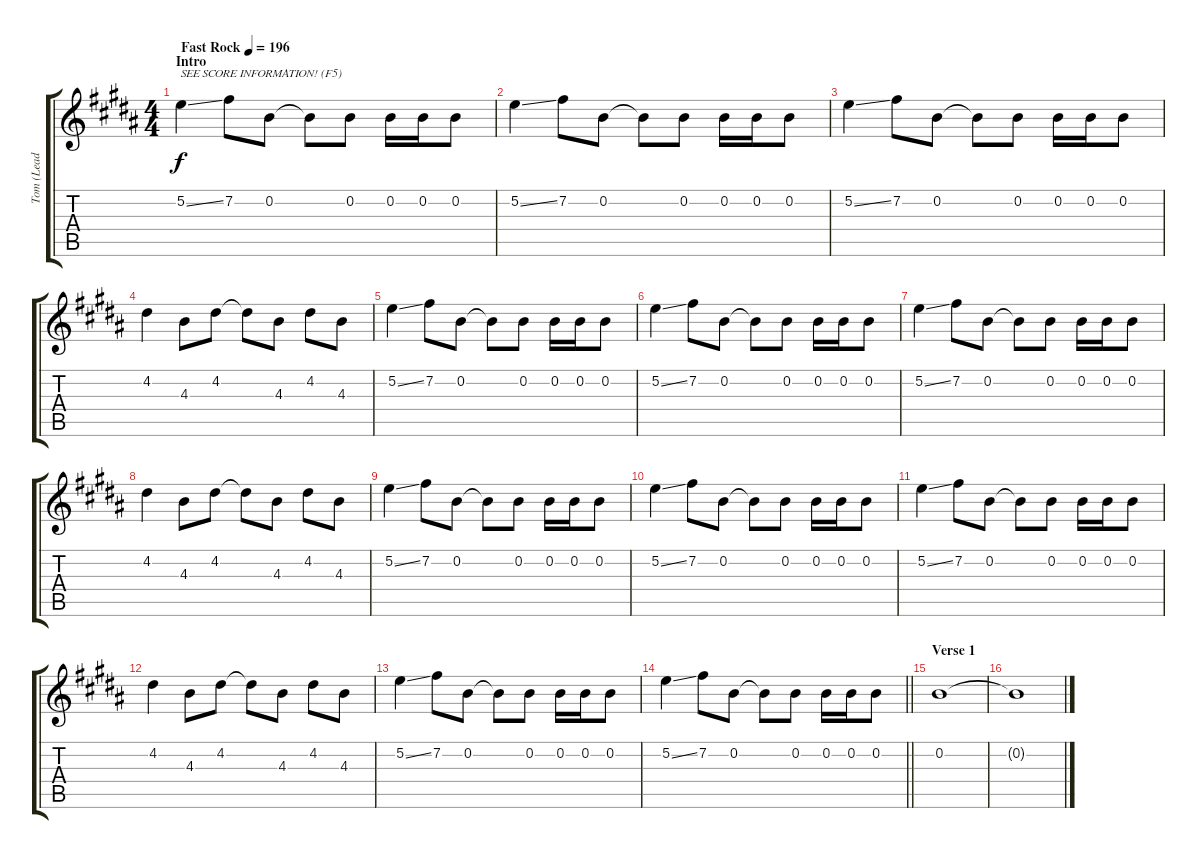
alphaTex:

\track ("Tom (Lead Guitar)" "Tom (Lead ") {instrument overdrivenguitar}
\staff {score tabs}
\tuning (E4 B3 G3 D3 A2 E2) {hide}
\ts (4 4)
\section ("" "Intro")
\tempo (196 "Fast Rock")
\clef g2
\ks b
5.2{ss}.4{txt "SEE SCORE INFORMATION! (F5)" dy f instrument overdrivenguitar} 7.2.8 0.2.8 0.2{t}.8 0.2.8 0.2.16 0.2.16 0.2.8 |
5.2{ss}.4 7.2.8 0.2.8 0.2{t}.8 0.2.8 0.2.16 0.2.16 0.2.8 |
5.2{ss}.4 7.2.8 0.2.8 0.2{t}.8 0.2.8 0.2.16 0.2.16 0.2.8 |
4.2.4 4.3.8 4.2.8 4.2{t}.8 4.3.8 4.2.8 4.3.8 |
5.2{ss}.4 7.2.8 0.2.8 0.2{t}.8 0.2.8 0.2.16 0.2.16 0.2.8 |
5.2{ss}.4 7.2.8 0.2.8 0.2{t}.8 0.2.8 0.2.16 0.2.16 0.2.8 |
5.2{ss}.4 7.2.8 0.2.8 0.2{t}.8 0.2.8 0.2.16 0.2.16 0.2.8 |
4.2.4 4.3.8 4.2.8 4.2{t}.8 4.3.8 4.2.8 4.3.8 |
5.2{ss}.4 7.2.8 0.2.8 0.2{t}.8 0.2.8 0.2.16 0.2.16 0.2.8 |
5.2{ss}.4 7.2.8 0.2.8 0.2{t}.8 0.2.8 0.2.16 0.2.16 0.2.8 |
5.2{ss}.4 7.2.8 0.2.8 0.2{t}.8 0.2.8 0.2.16 0.2.16 0.2.8 |
4.2.4 4.3.8 4.2.8 4.2{t}.8 4.3.8 4.2.8 4.3.8 |
5.2{ss}.4 7.2.8 0.2.8 0.2{t}.8 0.2.8 0.2.16 0.2.16 0.2.8 |
\barLineRight lightlight
5.2{ss}.4 7.2.8 0.2.8 0.2{t}.8 0.2.8 0.2.16 0.2.16 0.2.8 |
\section ("" "Verse 1")
0.2.1 |
0.2{t}.1
